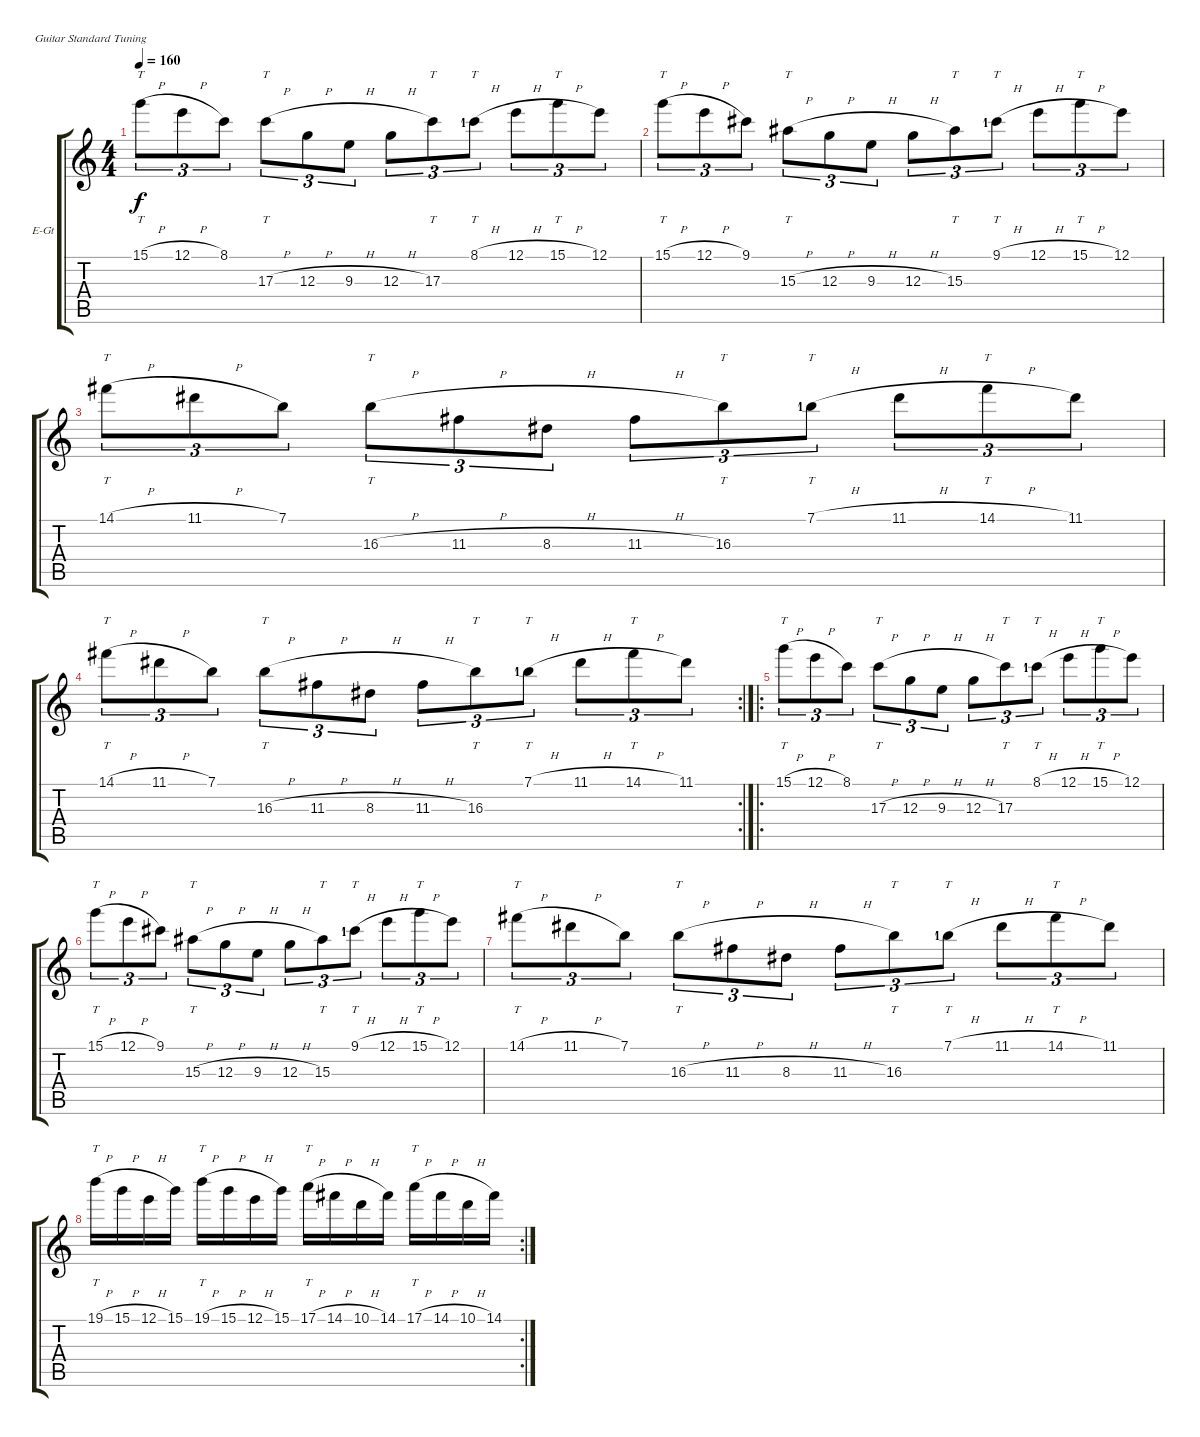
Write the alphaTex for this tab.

\bracketExtendMode groupsimilarinstruments
\firstSystemTrackNameOrientation horizontal
\otherSystemsTrackNameOrientation horizontal
\track ("Utwór 1" "E-Gt") {instrument distortionguitar}
\staff {score tabs}
\tuning (E4 B3 G3 D3 A2 E2)
\ts (4 4)
\tempo 160
\clef g2
\ks c
15.1{h}.8{tt tu (3 2) dy f} 12.1{h}.8{tu (3 2)} 8.1.8{tu (3 2)} 17.3{h}.8{tt tu (3 2)} 12.3{h}.8{tu (3 2)} 9.3{h}.8{tu (3 2)} 12.3{h}.8{tu (3 2)} 17.3.8{tt tu (3 2)} 8.1{h lf 2}.8{tt tu (3 2)} 12.1{h}.8{tu (3 2)} 15.1{h}.8{tt tu (3 2)} 12.1.8{tu (3 2)} |
15.1{h}.8{tt tu (3 2)} 12.1{h}.8{tu (3 2)} 9.1.8{tu (3 2)} 15.3{h}.8{tt tu (3 2)} 12.3{h}.8{tu (3 2)} 9.3{h}.8{tu (3 2)} 12.3{h}.8{tu (3 2)} 15.3.8{tt tu (3 2)} 9.1{h lf 2}.8{tt tu (3 2)} 12.1{h}.8{tu (3 2)} 15.1{h}.8{tt tu (3 2)} 12.1.8{tu (3 2)} |
14.1{h}.8{tt tu (3 2)} 11.1{h}.8{tu (3 2)} 7.1.8{tu (3 2)} 16.3{h}.8{tt tu (3 2)} 11.3{h}.8{tu (3 2)} 8.3{h}.8{tu (3 2)} 11.3{h}.8{tu (3 2)} 16.3.8{tt tu (3 2)} 7.1{h lf 2}.8{tt tu (3 2)} 11.1{h}.8{tu (3 2)} 14.1{h}.8{tt tu (3 2)} 11.1.8{tu (3 2)} |
\rc 2
14.1{h}.8{tt tu (3 2)} 11.1{h}.8{tu (3 2)} 7.1.8{tu (3 2)} 16.3{h}.8{tt tu (3 2)} 11.3{h}.8{tu (3 2)} 8.3{h}.8{tu (3 2)} 11.3{h}.8{tu (3 2)} 16.3.8{tt tu (3 2)} 7.1{h lf 2}.8{tt tu (3 2)} 11.1{h}.8{tu (3 2)} 14.1{h}.8{tt tu (3 2)} 11.1.8{tu (3 2)} |
\ro
15.1{h}.8{tt tu (3 2)} 12.1{h}.8{tu (3 2)} 8.1.8{tu (3 2)} 17.3{h}.8{tt tu (3 2)} 12.3{h}.8{tu (3 2)} 9.3{h}.8{tu (3 2)} 12.3{h}.8{tu (3 2)} 17.3.8{tt tu (3 2)} 8.1{h lf 2}.8{tt tu (3 2)} 12.1{h}.8{tu (3 2)} 15.1{h}.8{tt tu (3 2)} 12.1.8{tu (3 2)} |
15.1{h}.8{tt tu (3 2)} 12.1{h}.8{tu (3 2)} 9.1.8{tu (3 2)} 15.3{h}.8{tt tu (3 2)} 12.3{h}.8{tu (3 2)} 9.3{h}.8{tu (3 2)} 12.3{h}.8{tu (3 2)} 15.3.8{tt tu (3 2)} 9.1{h lf 2}.8{tt tu (3 2)} 12.1{h}.8{tu (3 2)} 15.1{h}.8{tt tu (3 2)} 12.1.8{tu (3 2)} |
14.1{h}.8{tt tu (3 2)} 11.1{h}.8{tu (3 2)} 7.1.8{tu (3 2)} 16.3{h}.8{tt tu (3 2)} 11.3{h}.8{tu (3 2)} 8.3{h}.8{tu (3 2)} 11.3{h}.8{tu (3 2)} 16.3.8{tt tu (3 2)} 7.1{h lf 2}.8{tt tu (3 2)} 11.1{h}.8{tu (3 2)} 14.1{h}.8{tt tu (3 2)} 11.1.8{tu (3 2)} |
\rc 2
19.1{h}.16{tt} 15.1{h}.16 12.1{h}.16 15.1.16 19.1{h}.16{tt} 15.1{h}.16 12.1{h}.16 15.1.16 17.1{h}.16{tt} 14.1{h}.16 10.1{h}.16 14.1.16 17.1{h}.16{tt} 14.1{h}.16 10.1{h}.16 14.1.16
